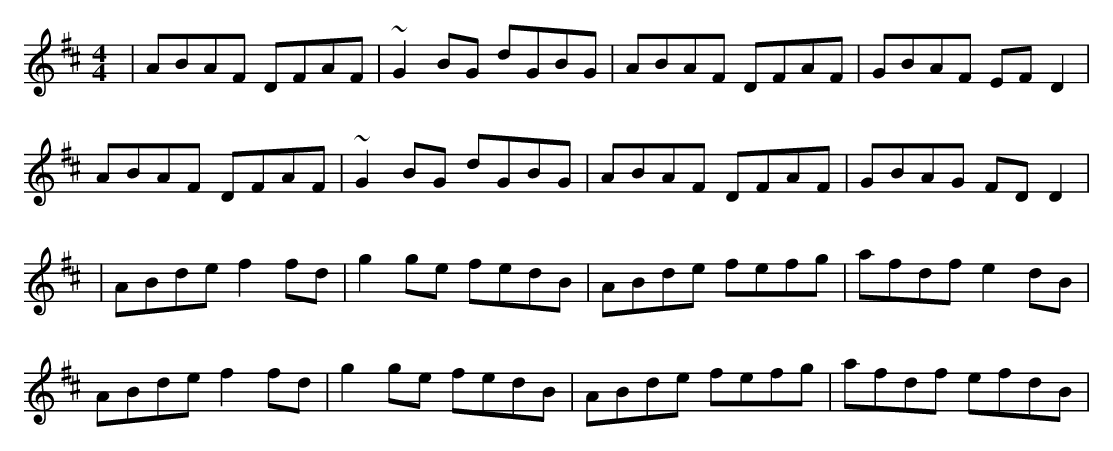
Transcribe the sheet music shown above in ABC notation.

X:1
M:4/4
K:D
|ABAF DFAF|~G2 BG dGBG|ABAF DFAF|GBAF EF D2|
ABAF DFAF|~G2 BG dGBG|ABAF DFAF|GBAG FD D2|
|ABde f2 fd|g2 ge fedB|ABde fefg|afdf e2 dB|
ABde f2 fd|g2 ge fedB|ABde fefg|afdf efdB|
